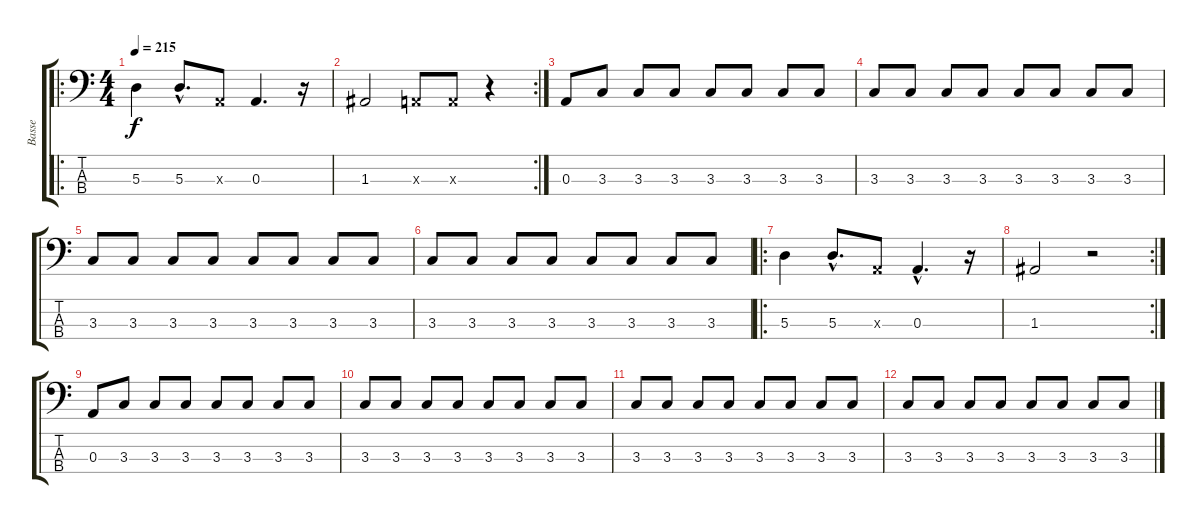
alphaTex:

\track ("Basse" "Basse") {instrument electricbassfinger}
\staff {score tabs}
\tuning (G2 D2 A1 E1) {hide}
\ro
\ts (4 4)
\tempo 215
\clef f4
\ks c
5.3.4{dy f} 5.3{hac}.8{d} 0.3{x}.8 0.3.4{d} r.16 |
\rc 2
1.3.2 0.3{x}.8 0.3{x}.8 r.4 |
0.3.8 3.3.8 3.3.8 3.3.8 3.3.8 3.3.8 3.3.8 3.3.8 |
3.3.8 3.3.8 3.3.8 3.3.8 3.3.8 3.3.8 3.3.8 3.3.8 |
3.3.8 3.3.8 3.3.8 3.3.8 3.3.8 3.3.8 3.3.8 3.3.8 |
3.3.8 3.3.8 3.3.8 3.3.8 3.3.8 3.3.8 3.3.8 3.3.8 |
\ro
5.3.4 5.3{hac}.8{d} 0.3{x}.8 0.3{hac}.4{d} r.16 |
\rc 2
1.3.2 r.2 |
0.3.8 3.3.8 3.3.8 3.3.8 3.3.8 3.3.8 3.3.8 3.3.8 |
3.3.8 3.3.8 3.3.8 3.3.8 3.3.8 3.3.8 3.3.8 3.3.8 |
3.3.8 3.3.8 3.3.8 3.3.8 3.3.8 3.3.8 3.3.8 3.3.8 |
3.3.8 3.3.8 3.3.8 3.3.8 3.3.8 3.3.8 3.3.8 3.3.8
